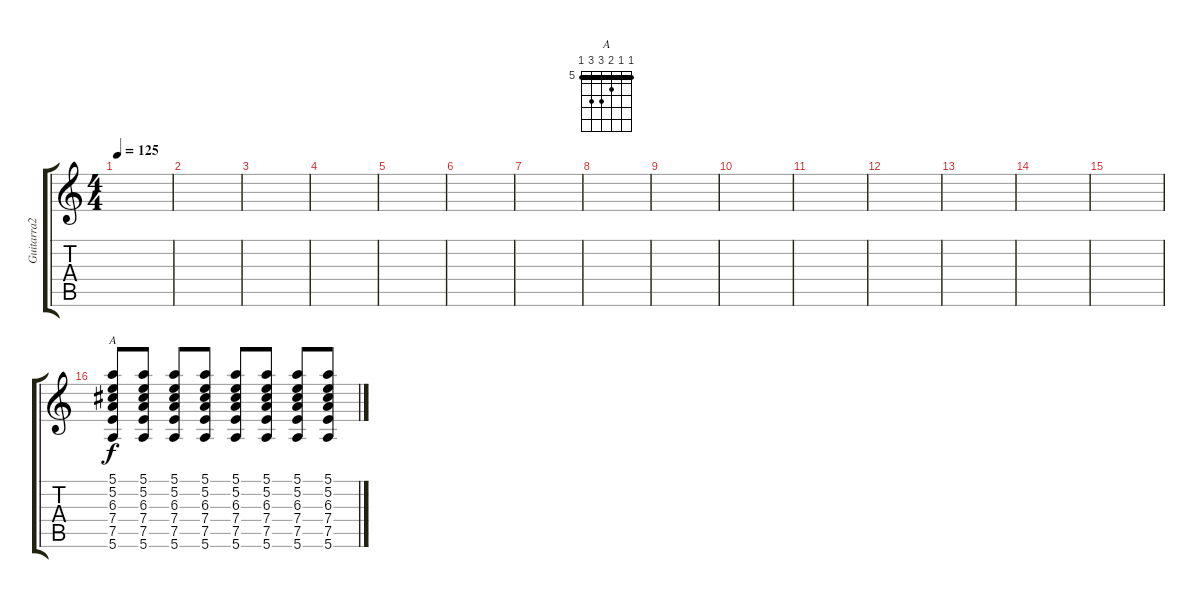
\track ("Guitarra2" "Guitarra2") {instrument distortionguitar}
\staff {score tabs}
\tuning (E4 B3 G3 D3 A2 E2) {hide}
\chord ("A" 5 5 6 7 7 5) {firstfret 5 barre 5}
\ts (4 4)
\tempo 125
\clef g2
\ks c
|
|
|
|
|
|
|
|
|
|
|
|
|
|
|
(5.1 5.2 6.3 7.4 7.5 5.6).8{ch "A"} (5.1 5.2 6.3 7.4 7.5 5.6).8 (5.1 5.2 6.3 7.4 7.5 5.6).8 (5.1 5.2 6.3 7.4 7.5 5.6).8 (5.1 5.2 6.3 7.4 7.5 5.6).8 (5.1 5.2 6.3 7.4 7.5 5.6).8 (5.1 5.2 6.3 7.4 7.5 5.6).8 (5.1 5.2 6.3 7.4 7.5 5.6).8
